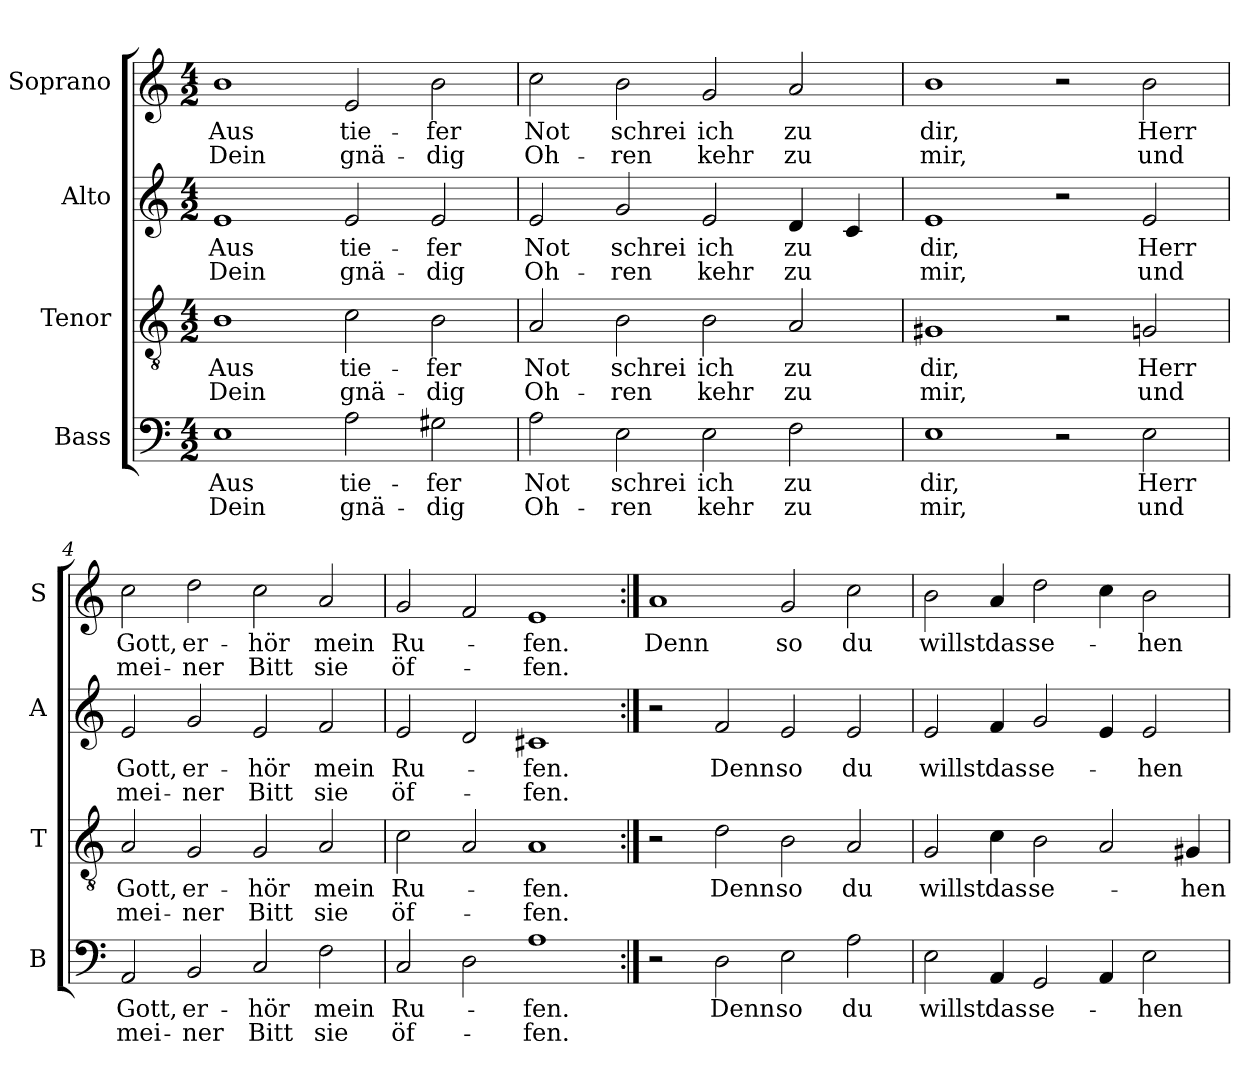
**kern	**text	**text	**kern	**text	**text	**kern	**text	**text	**kern	**text	**text
*part4	*part4	*part4	*part3	*part3	*part3	*part2	*part2	*part2	*part1	*part1	*part1
*staff4	*staff4	*staff4	*staff3	*staff3	*staff3	*staff2	*staff2	*staff2	*staff1	*staff1	*staff1
*I"Bass	*	*	*I"Tenor	*	*	*I"Alto	*	*	*I"Soprano	*	*
*I'B	*	*	*I'T	*	*	*I'A	*	*	*I'S	*	*
*clefF4	*	*	*clefGv2	*	*	*clefG2	*	*	*clefG2	*	*
*k[]	*	*	*k[]	*	*	*k[]	*	*	*k[]	*	*
*C:	*	*	*C:	*	*	*C:	*	*	*C:	*	*
*M4/2	*	*	*M4/2	*	*	*M4/2	*	*	*M4/2	*	*
=1	=1	=1	=1	=1	=1	=1	=1	=1	=1	=1	=1
!	!LO:LY:b	!LO:LY:b	!	!LO:LY:b	!LO:LY:b	!	!LO:LY:b	!LO:LY:b	!	!LO:LY:b	!LO:LY:b
1E	Aus	Dein	1B	Aus	Dein	1e	Aus	Dein	1b	Aus	Dein
!	!LO:LY:b	!LO:LY:b	!	!LO:LY:b	!LO:LY:b	!	!LO:LY:b	!LO:LY:b	!	!LO:LY:b	!LO:LY:b
2A\	tie-	gnä-	2c\	tie-	gnä-	2e/	tie-	gnä-	2e/	tie-	gnä-
!	!LO:LY:b	!LO:LY:b	!	!LO:LY:b	!LO:LY:b	!	!LO:LY:b	!LO:LY:b	!	!LO:LY:b	!LO:LY:b
2G#X\	-fer	-dig	2B\	-fer	-dig	2e/	-fer	-dig	2b\	-fer	-dig
=2	=2	=2	=2	=2	=2	=2	=2	=2	=2	=2	=2
!	!LO:LY:b	!LO:LY:b	!	!LO:LY:b	!LO:LY:b	!	!LO:LY:b	!LO:LY:b	!	!LO:LY:b	!LO:LY:b
2A\	Not	Oh-	2A/	Not	Oh-	2e/	Not	Oh-	2cc\	Not	Oh-
!	!LO:LY:b	!LO:LY:b	!	!LO:LY:b	!LO:LY:b	!	!LO:LY:b	!LO:LY:b	!	!LO:LY:b	!LO:LY:b
2E\	schrei	-ren	2B\	schrei	-ren	2g/	schrei	-ren	2b\	schrei	-ren
!	!LO:LY:b	!LO:LY:b	!	!LO:LY:b	!LO:LY:b	!	!LO:LY:b	!LO:LY:b	!	!LO:LY:b	!LO:LY:b
2E\	ich	kehr	2B\	ich	kehr	2e/	ich	kehr	2g/	ich	kehr
!	!LO:LY:b	!LO:LY:b	!	!LO:LY:b	!LO:LY:b	!	!LO:LY:b	!LO:LY:b	!	!LO:LY:b	!LO:LY:b
2F\	zu	zu	2A/	zu	zu	4d/	zu	zu	2a/	zu	zu
.	.	.	.	.	.	4c/	.	.	.	.	.
=3	=3	=3	=3	=3	=3	=3	=3	=3	=3	=3	=3
!	!LO:LY:b	!LO:LY:b	!	!LO:LY:b	!LO:LY:b	!	!LO:LY:b	!LO:LY:b	!	!LO:LY:b	!LO:LY:b
1E	dir,	mir,	1G#X	dir,	mir,	1e	dir,	mir,	1b	dir,	mir,
2r	.	.	2r	.	.	2r	.	.	2r	.	.
!	!LO:LY:b	!LO:LY:b	!	!LO:LY:b	!LO:LY:b	!	!LO:LY:b	!LO:LY:b	!	!LO:LY:b	!LO:LY:b
2E\	Herr	und	2Gn/	Herr	und	2e/	Herr	und	2b\	Herr	und
=4	=4	=4	=4	=4	=4	=4	=4	=4	=4	=4	=4
!	!LO:LY:b	!LO:LY:b	!	!LO:LY:b	!LO:LY:b	!	!LO:LY:b	!LO:LY:b	!	!LO:LY:b	!LO:LY:b
2AA/	Gott,	mei-	2A/	Gott,	mei-	2e/	Gott,	mei-	2cc\	Gott,	mei-
!	!LO:LY:b	!LO:LY:b	!	!LO:LY:b	!LO:LY:b	!	!LO:LY:b	!LO:LY:b	!	!LO:LY:b	!LO:LY:b
2BB/	er-	-ner	2G/	er-	-ner	2g/	er-	-ner	2dd\	er-	-ner
!	!LO:LY:b	!LO:LY:b	!	!LO:LY:b	!LO:LY:b	!	!LO:LY:b	!LO:LY:b	!	!LO:LY:b	!LO:LY:b
2C/	-hör	Bitt	2G/	-hör	Bitt	2e/	-hör	Bitt	2cc\	-hör	Bitt
!	!LO:LY:b	!LO:LY:b	!	!LO:LY:b	!LO:LY:b	!	!LO:LY:b	!LO:LY:b	!	!LO:LY:b	!LO:LY:b
2F\	mein	sie	2A/	mein	sie	2f/	mein	sie	2a/	mein	sie
!!LO:LB:g=z
=5	=5	=5	=5	=5	=5	=5	=5	=5	=5	=5	=5
!	!LO:LY:b	!LO:LY:b	!	!LO:LY:b	!LO:LY:b	!	!LO:LY:b	!LO:LY:b	!	!LO:LY:b	!LO:LY:b
2C/	Ru-	öf-	2c\	Ru-	öf-	2e/	Ru-	öf-	2g/	Ru-	öf-
2D\	.	.	2A/	.	.	2d/	.	.	2f/	.	.
!	!LO:LY:b	!LO:LY:b	!	!LO:LY:b	!LO:LY:b	!	!LO:LY:b	!LO:LY:b	!	!LO:LY:b	!LO:LY:b
1A	-fen.	-fen.	1A	-fen.	-fen.	1c#X	-fen.	-fen.	1e	-fen.	-fen.
=6:|!	=6:|!	=6:|!	=6:|!	=6:|!	=6:|!	=6:|!	=6:|!	=6:|!	=6:|!	=6:|!	=6:|!
!	!	!	!	!	!	!	!	!	!	!LO:LY:b	!
2r	.	.	2r	.	.	2r	.	.	1a	Denn	.
!	!LO:LY:b	!	!	!LO:LY:b	!	!	!LO:LY:b	!	!	!	!
2D\	Denn	.	2d\	Denn	.	2f/	Denn	.	.	.	.
!	!LO:LY:b	!	!	!LO:LY:b	!	!	!LO:LY:b	!	!	!LO:LY:b	!
2E\	so	.	2B\	so	.	2e/	so	.	2g/	so	.
!	!LO:LY:b	!	!	!LO:LY:b	!	!	!LO:LY:b	!	!	!LO:LY:b	!
2A\	du	.	2A/	du	.	2e/	du	.	2cc\	du	.
=7	=7	=7	=7	=7	=7	=7	=7	=7	=7	=7	=7
!	!LO:LY:b	!	!	!LO:LY:b	!	!	!LO:LY:b	!	!	!LO:LY:b	!
2E\	willst	.	2G/	willst	.	2e/	willst	.	2b\	willst	.
!	!LO:LY:b	!	!	!LO:LY:b	!	!	!LO:LY:b	!	!	!LO:LY:b	!
4AA/	das	.	4c\	das	.	4f/	das	.	4a/	das	.
!	!LO:LY:b	!	!	!LO:LY:b	!	!	!LO:LY:b	!	!	!LO:LY:b	!
2GG/	se-	.	2B\	se-	.	2g/	se-	.	2dd\	se-	.
4AA/	.	.	2A/	.	.	4e/	.	.	4cc\	.	.
!	!LO:LY:b	!	!	!	!	!	!LO:LY:b	!	!	!LO:LY:b	!
2E\	-hen	.	.	.	.	2e/	-hen	.	2b\	-hen	.
!	!	!	!	!LO:LY:b	!	!	!	!	!	!	!
.	.	.	4G#X/	-hen	.	.	.	.	.	.	.
=	=	=	=	=	=	=	=	=	=	=	=
*-	*-	*-	*-	*-	*-	*-	*-	*-	*-	*-	*-
